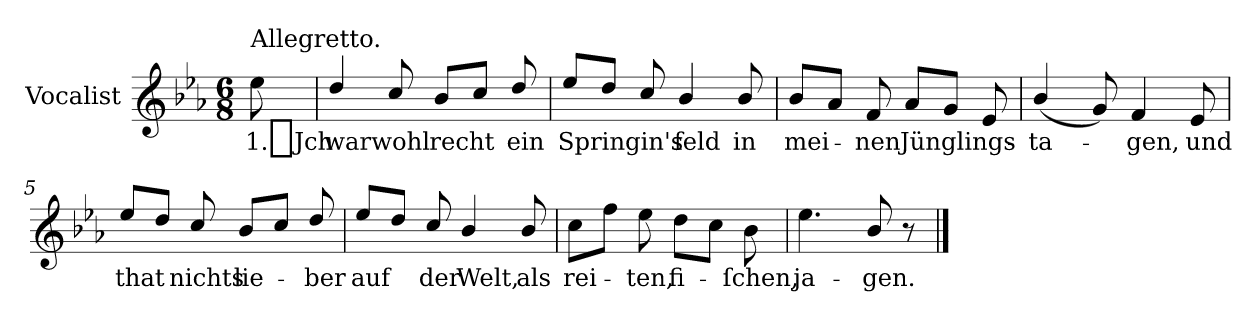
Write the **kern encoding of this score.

**kern	**text
*part1	*part1
*staff1	*staff1
*I"Vocalist	*
*clefG2	*
*k[b-e-a-]	*
*E-:	*
*M6/8	*
=	=
!LO:TX:a:t=Allegretto.	!
8ee-	1._Jch
=1	=1
4dd/	war
8cc/	wohl
8b-/L	recht
8ccJ	.
8dd/	ein
=2	=2
8ee-/L	Springin's
8ddJ	.
8cc/	.
4b-/	feld
8b-/	in
=3	=3
8b-/L	mei-
8a-J	.
8f	-nen
8a-L	Jünglings-
8gJ	.
8e-	.
=4	=4
(4b-/	-ta-
8g)	.
4f	-gen,
8e-	und
=5	=5
8ee-/L	that
8ddJ	.
8cc/	nichts
8b-/L	lie-
8ccJ	.
8dd/	-ber
=6	=6
8ee-/L	auf
8ddJ	.
8cc/	der
4b-/	Welt,
8b-/	als
=7	=7
8ccL	rei-
8ffJ	.
8ee-	-ten,
8ddL	fi-
8ccJ	.
8b-	-ſchen,
=8	=8
4.ee-	ja-
8b-/	-gen.
8r	.
==	==
*-	*-
